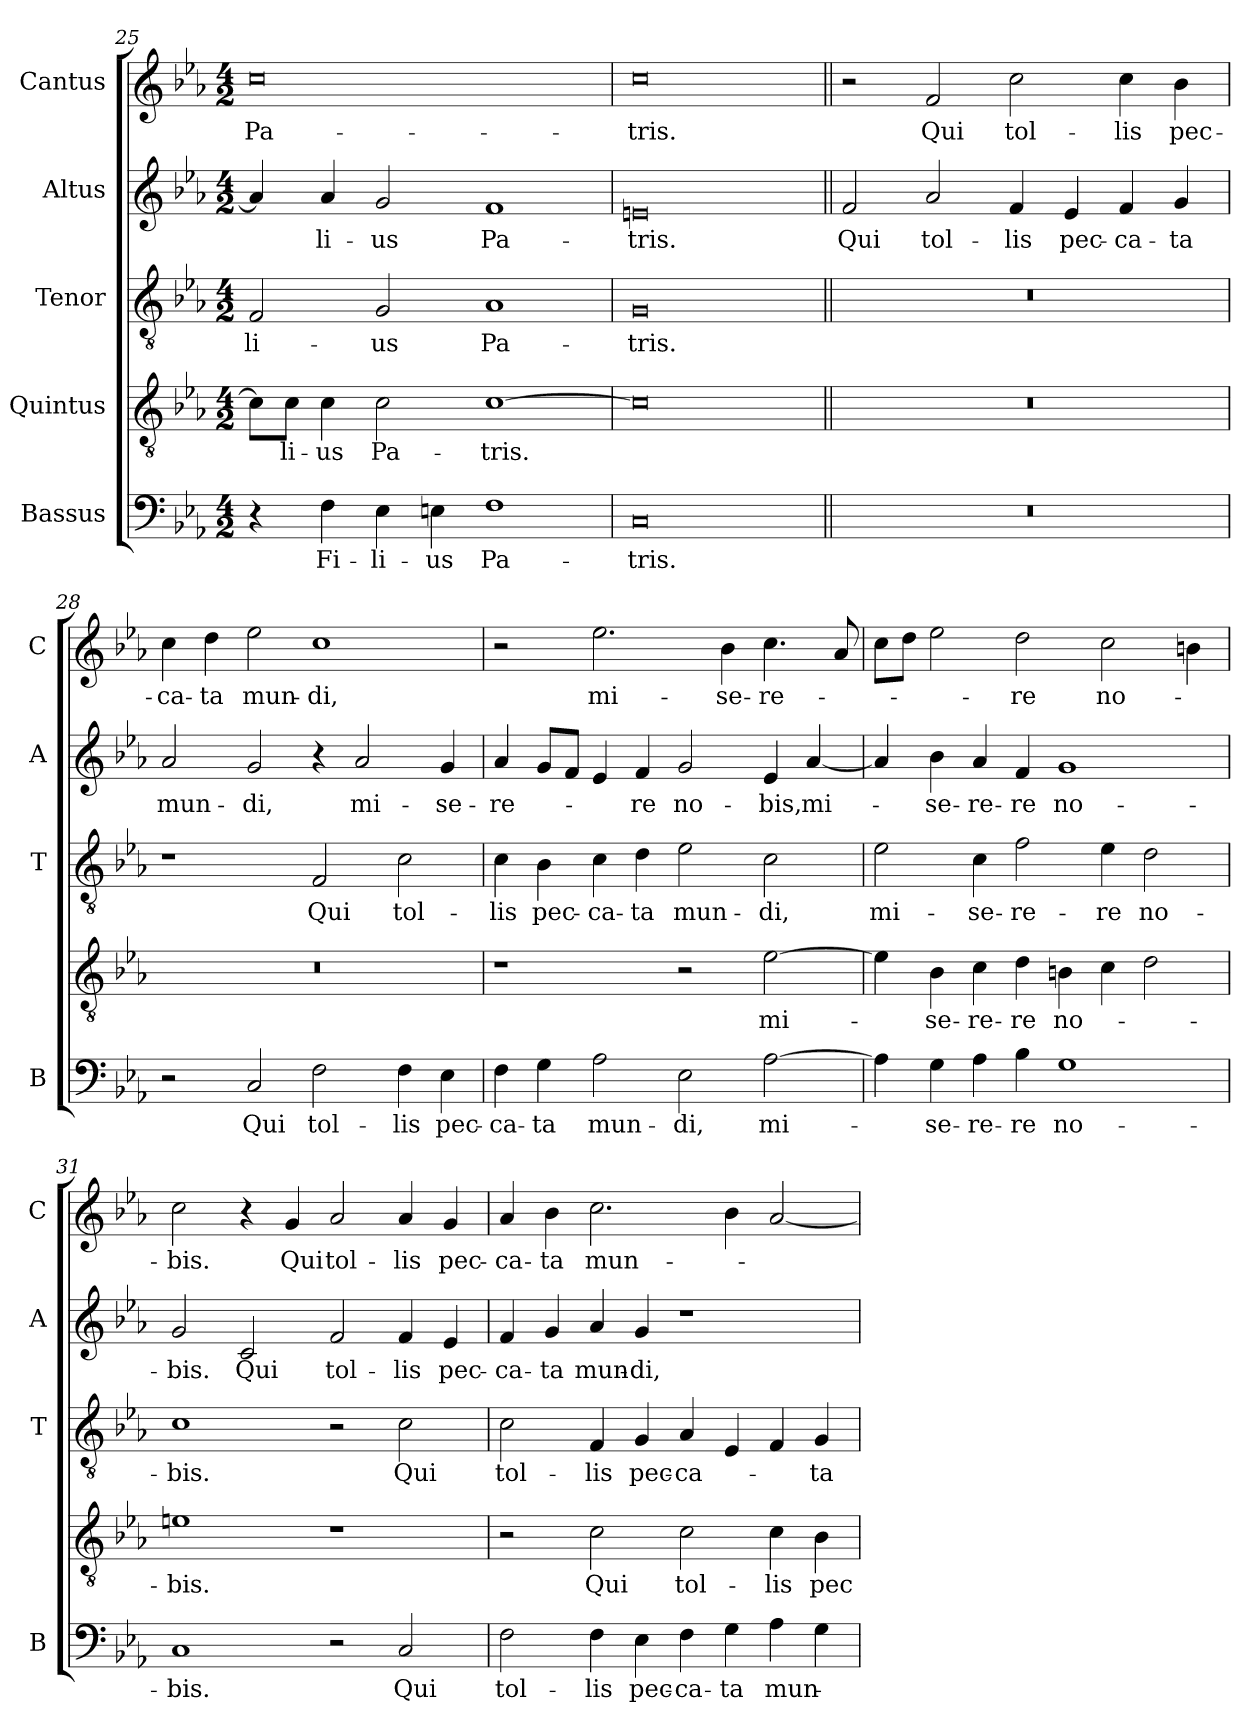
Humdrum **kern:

**kern	**text	**kern	**text	**kern	**text	**kern	**text	**kern	**text
*part5	*part5	*part4	*part4	*part3	*part3	*part2	*part2	*part1	*part1
*staff5	*staff5	*staff4	*staff4	*staff3	*staff3	*staff2	*staff2	*staff1	*staff1
*I"Bassus	*	*I"Quintus	*	*I"Tenor	*	*I"Altus	*	*I"Cantus	*
*I'B	*	*	*	*I'T	*	*I'A	*	*I'C	*
*clefF4	*	*clefGv2	*	*clefGv2	*	*clefG2	*	*clefG2	*
*k[b-e-a-]	*	*k[b-e-a-]	*	*k[b-e-a-]	*	*k[b-e-a-]	*	*k[b-e-a-]	*
*E-:	*	*E-:	*	*E-:	*	*E-:	*	*E-:	*
*M4/2	*	*M4/2	*	*M4/2	*	*M4/2	*	*M4/2	*
=25	=25	=25	=25	=25	=25	=25	=25	=25	=25
!	!	!	!	!	!LO:LY:b	!	!	!	!LO:LY:b
4r	.	8c\L]	.	2F/	-li-	4a-/]	.	0cc	Pa-
!	!	!	!LO:LY:b	!	!	!	!	!	!
.	.	8c\J	-li-	.	.	.	.	.	.
!	!LO:LY:b	!	!LO:LY:b	!	!	!	!LO:LY:b	!	!
4F\	Fi-	4c\	-us	.	.	4a-/	-li-	.	.
!	!LO:LY:b	!	!LO:LY:b	!	!LO:LY:b	!	!LO:LY:b	!	!
4E-\	-li-	2c\	Pa-	2G/	-us	2g/	-us	.	.
!	!LO:LY:b	!	!	!	!	!	!	!	!
4En\	-us	.	.	.	.	.	.	.	.
!	!LO:LY:b	!	!LO:LY:b	!	!LO:LY:b	!	!LO:LY:b	!	!
1F	Pa-	[1c	-tris.	1A-	Pa-	1f	Pa-	.	.
=26	=26	=26	=26	=26	=26	=26	=26	=26	=26
!	!LO:LY:b	!	!	!	!LO:LY:b	!	!LO:LY:b	!	!LO:LY:b
0C	-tris.	0c]	.	0G	-tris.	0en	-tris.	0cc	-tris.
=27||	=27||	=27||	=27||	=27||	=27||	=27||	=27||	=27||	=27||
!	!	!	!	!	!	!	!LO:LY:b	!	!
0r	.	0r	.	0r	.	2f/	Qui	2r	.
!	!	!	!	!	!	!	!LO:LY:b	!	!LO:LY:b
.	.	.	.	.	.	2a-/	tol-	2f/	Qui
!	!	!	!	!	!	!	!LO:LY:b	!	!LO:LY:b
.	.	.	.	.	.	4f/	-lis	2cc\	tol-
!	!	!	!	!	!	!	!LO:LY:b	!	!
.	.	.	.	.	.	4e-/	pec-	.	.
!	!	!	!	!	!	!	!LO:LY:b	!	!LO:LY:b
.	.	.	.	.	.	4f/	-ca-	4cc\	-lis
!	!	!	!	!	!	!	!LO:LY:b	!	!LO:LY:b
.	.	.	.	.	.	4g/	-ta	4b-\	pec-
!!LO:LB:g=z
=28	=28	=28	=28	=28	=28	=28	=28	=28	=28
!	!	!	!	!	!	!	!LO:LY:b	!	!LO:LY:b
2r	.	0r	.	1r	.	2a-/	mun-	4cc\	-ca-
!	!	!	!	!	!	!	!	!	!LO:LY:b
.	.	.	.	.	.	.	.	4dd\	-ta
!	!LO:LY:b	!	!	!	!	!	!LO:LY:b	!	!LO:LY:b
2C/	Qui	.	.	.	.	2g/	-di,	2ee-\	mun-
!	!LO:LY:b	!	!	!	!LO:LY:b	!	!	!	!LO:LY:b
2F\	tol-	.	.	2F/	Qui	4r	.	1cc	-di,
!	!	!	!	!	!	!	!LO:LY:b	!	!
.	.	.	.	.	.	2a-/	mi-	.	.
!	!LO:LY:b	!	!	!	!LO:LY:b	!	!	!	!
4F\	-lis	.	.	2c\	tol-	.	.	.	.
!	!LO:LY:b	!	!	!	!	!	!LO:LY:b	!	!
4E-\	pec-	.	.	.	.	4g/	-se-	.	.
=29	=29	=29	=29	=29	=29	=29	=29	=29	=29
!	!LO:LY:b	!	!	!	!LO:LY:b	!	!LO:LY:b	!	!
4F\	-ca-	1r	.	4c\	-lis	4a-/	-re-	2r	.
!	!LO:LY:b	!	!	!	!LO:LY:b	!	!	!	!
4G\	-ta	.	.	4B-\	pec-	8g/L	.	.	.
.	.	.	.	.	.	8f/J	.	.	.
!	!LO:LY:b	!	!	!	!LO:LY:b	!	!	!	!LO:LY:b
2A-\	mun-	.	.	4c\	-ca-	4e-/	.	2.ee-\	mi-
!	!	!	!	!	!LO:LY:b	!	!LO:LY:b	!	!
.	.	.	.	4d\	-ta	4f/	-re	.	.
!	!LO:LY:b	!	!	!	!LO:LY:b	!	!LO:LY:b	!	!
2E-\	-di,	2r	.	2e-\	mun-	2g/	no-	.	.
!	!	!	!	!	!	!	!	!	!LO:LY:b
.	.	.	.	.	.	.	.	4b-\	-se-
!	!LO:LY:b	!	!LO:LY:b	!	!LO:LY:b	!	!LO:LY:b	!	!LO:LY:b
[2A-\	mi-	[2e-\	mi-	2c\	-di,	4e-/	-bis,	4.cc\	-re-
!	!	!	!	!	!	!	!LO:LY:b	!	!
.	.	.	.	.	.	[4a-/	mi-	.	.
.	.	.	.	.	.	.	.	8a-/	.
=30	=30	=30	=30	=30	=30	=30	=30	=30	=30
!	!	!	!	!	!LO:LY:b	!	!	!	!
4A-\]	.	4e-\]	.	2e-\	mi-	4a-/]	.	8cc\L	.
.	.	.	.	.	.	.	.	8dd\J	.
!	!LO:LY:b	!	!LO:LY:b	!	!	!	!LO:LY:b	!	!
4G\	-se-	4B-\	-se-	.	.	4b-\	-se-	2ee-\	.
!	!LO:LY:b	!	!LO:LY:b	!	!LO:LY:b	!	!LO:LY:b	!	!
4A-\	-re-	4c\	-re-	4c\	-se-	4a-/	-re-	.	.
!	!LO:LY:b	!	!LO:LY:b	!	!LO:LY:b	!	!LO:LY:b	!	!LO:LY:b
4B-\	-re	4d\	-re	2f\	-re-	4f/	-re	2dd\	-re
!	!LO:LY:b	!	!LO:LY:b	!	!	!	!LO:LY:b	!	!
1G	no-	4Bn\	no-	.	.	1g	no-	.	.
!	!	!	!	!	!LO:LY:b	!	!	!	!LO:LY:b
.	.	4c\	.	4e-\	-re	.	.	2cc\	no-
!	!	!	!	!	!LO:LY:b	!	!	!	!
.	.	2d\	.	2d\	no-	.	.	.	.
.	.	.	.	.	.	.	.	4bn\	.
=31	=31	=31	=31	=31	=31	=31	=31	=31	=31
!	!LO:LY:b	!	!LO:LY:b	!	!LO:LY:b	!	!LO:LY:b	!	!LO:LY:b
1C	-bis.	1en	-bis.	1c	-bis.	2g/	-bis.	2cc\	-bis.
!	!	!	!	!	!	!	!LO:LY:b	!	!
.	.	.	.	.	.	2c/	Qui	4r	.
!	!	!	!	!	!	!	!	!	!LO:LY:b
.	.	.	.	.	.	.	.	4g/	Qui
!	!	!	!	!	!	!	!LO:LY:b	!	!LO:LY:b
2r	.	1r	.	2r	.	2f/	tol-	2a-/	tol-
!	!LO:LY:b	!	!	!	!LO:LY:b	!	!LO:LY:b	!	!LO:LY:b
2C/	Qui	.	.	2c\	Qui	4f/	-lis	4a-/	-lis
!	!	!	!	!	!	!	!LO:LY:b	!	!LO:LY:b
.	.	.	.	.	.	4e-/	pec-	4g/	pec-
!!LO:PB:g=z
=32	=32	=32	=32	=32	=32	=32	=32	=32	=32
!	!LO:LY:b	!	!	!	!LO:LY:b	!	!LO:LY:b	!	!LO:LY:b
2F\	tol-	2r	.	2c\	tol-	4f/	-ca-	4a-/	-ca-
!	!	!	!	!	!	!	!LO:LY:b	!	!LO:LY:b
.	.	.	.	.	.	4g/	-ta	4b-\	-ta
!	!LO:LY:b	!	!LO:LY:b	!	!LO:LY:b	!	!LO:LY:b	!	!LO:LY:b
4F\	-lis	2c\	Qui	4F/	-lis	4a-/	mun-	2.cc\	mun-
!	!LO:LY:b	!	!	!	!LO:LY:b	!	!LO:LY:b	!	!
4E-\	pec-	.	.	4G/	pec-	4g/	-di,	.	.
!	!LO:LY:b	!	!LO:LY:b	!	!LO:LY:b	!	!	!	!
4F\	-ca-	2c\	tol-	4A-/	-ca-	1r	.	.	.
!	!LO:LY:b	!	!	!	!	!	!	!	!
4G\	-ta	.	.	4E-/	.	.	.	4b-\	.
!	!LO:LY:b	!	!LO:LY:b	!	!	!	!	!	!
4A-\	mun-	4c\	-lis	4F/	.	.	.	[2a-/	.
!	!	!	!LO:LY:b	!	!LO:LY:b	!	!	!	!
4G\	.	4B-\	pec-	4G/	-ta	.	.	.	.
=	=	=	=	=	=	=	=	=	=
*-	*-	*-	*-	*-	*-	*-	*-	*-	*-
